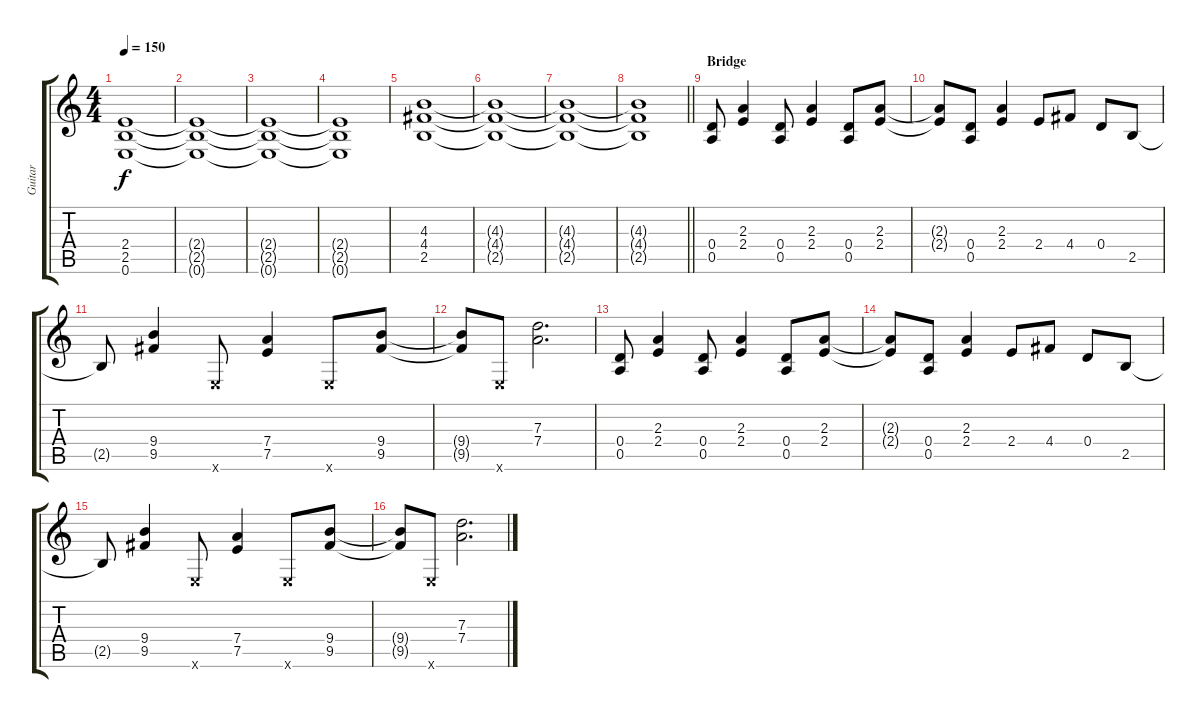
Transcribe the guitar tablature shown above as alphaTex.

\track ("Guitar" "Guitar") {instrument overdrivenguitar}
\staff {score tabs}
\tuning (E4 B3 G3 D3 A2 E2) {hide}
\ts (4 4)
\tempo 150
\clef g2
\ks c
(2.4 2.5 0.6).1{dy f} |
(2.4{t} 2.5{t} 0.6{t}).1 |
(2.4{t} 2.5{t} 0.6{t}).1 |
(2.4{t} 2.5{t} 0.6{t}).1 |
(4.3 4.4 2.5).1 |
(4.3{t} 4.4{t} 2.5{t}).1 |
(4.3{t} 4.4{t} 2.5{t}).1 |
\barLineRight lightlight
(4.3{t} 4.4{t} 2.5{t}).1 |
\section ("" "Bridge")
(0.4 0.5).8 (2.3 2.4).4 (0.4 0.5).8 (2.3 2.4).4 (0.4 0.5).8 (2.3 2.4).8 |
(2.3{t} 2.4{t}).8 (0.4 0.5).8 (2.3 2.4).4 2.4.8 4.4.8 0.4.8 2.5.8 |
2.5{t}.8 (9.4 9.5).4 0.6{x}.8 (7.4 7.5).4 0.6{x}.8 (9.4 9.5).8 |
(9.4{t} 9.5{t}).8 0.6{x}.8 (7.3 7.4).2{d} |
(0.4 0.5).8 (2.3 2.4).4 (0.4 0.5).8 (2.3 2.4).4 (0.4 0.5).8 (2.3 2.4).8 |
(2.3{t} 2.4{t}).8 (0.4 0.5).8 (2.3 2.4).4 2.4.8 4.4.8 0.4.8 2.5.8 |
2.5{t}.8 (9.4 9.5).4 0.6{x}.8 (7.4 7.5).4 0.6{x}.8 (9.4 9.5).8 |
(9.4{t} 9.5{t}).8 0.6{x}.8 (7.3 7.4).2{d}
